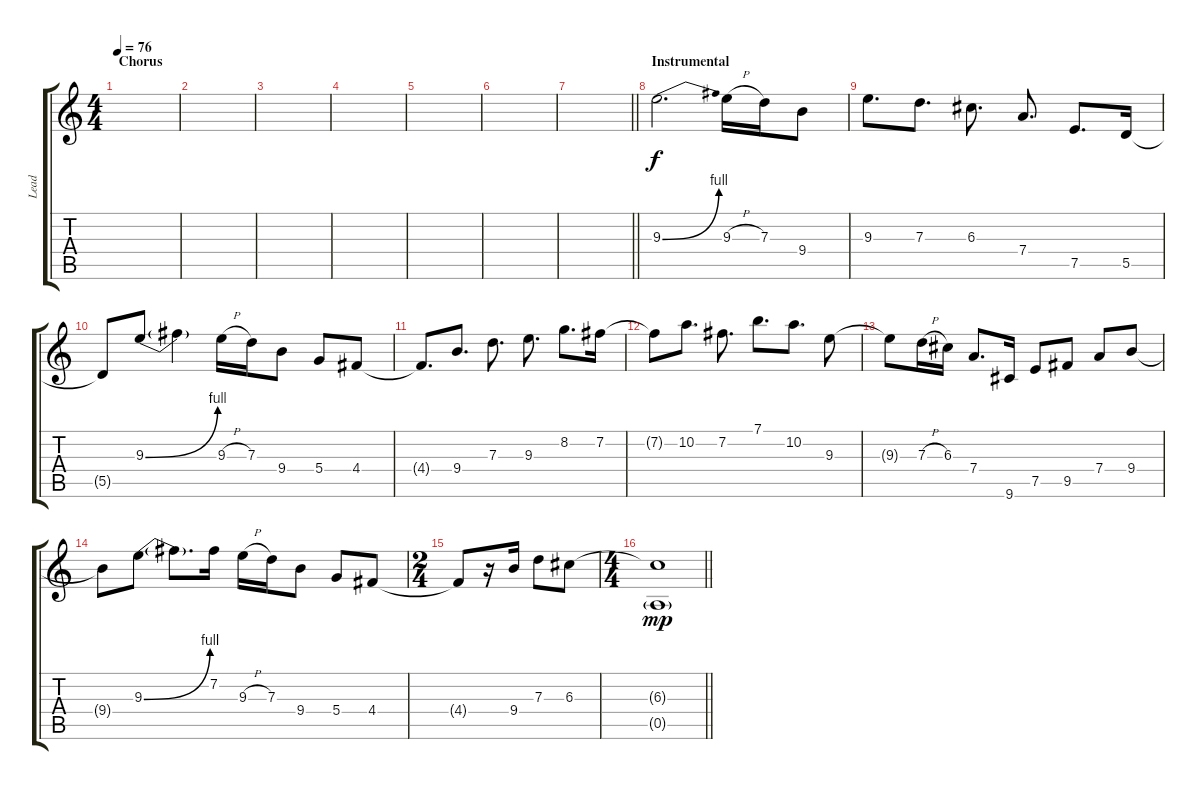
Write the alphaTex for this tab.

\track ("Lead" "Lead") {instrument distortionguitar}
\staff {score tabs}
\tuning (E4 B3 G3 D3 A2 E2) {hide}
\ts (4 4)
\section ("" "Chorus")
\tempo 76
\clef g2
\ks c
|
|
|
|
|
|
\barLineRight lightlight
|
\section ("" "Instrumental")
9.3{be (bend 0 0 60 4)}.2{d} 9.3{h}.16 7.3.16 9.4.8 |
9.3.8{d} 7.3.8{d} 6.3.8{d} 7.4.8{d} 7.5.8{d} 5.5.16 |
5.5{t}.8 9.3{be (bend 0 0 60 4)}.8 9.3{t}.4 9.3{h}.16 7.3.16 9.4.8 5.4.8 4.4.8 |
4.4{t}.8{d} 9.4.8{d} 7.3.8{d} 9.3.8{d} 8.2.8{d} 7.2.16 |
7.2{t}.8 10.2.8{d} 7.2.8{d} 7.1.8{d} 10.2.8{d} 9.3.8 |
9.3{t}.8 7.3{h}.16 6.3.16 7.4.8{d} 9.6.16 7.5.8 9.5.8 7.4.8 9.4.8 |
9.4{t}.8 9.3{be (bend 0 0 60 4)}.8 9.3{t}.8{d} 7.2.16 9.3{h}.16 7.3.16 9.4.8 5.4.8 4.4.8 |
\ts (2 4)
4.4{t}.8 r.16 9.4.16 7.3.8 6.3.8 |
\ts (4 4)
\barLineRight lightlight
(6.3{t} 0.5{g}).1{dy mp}
